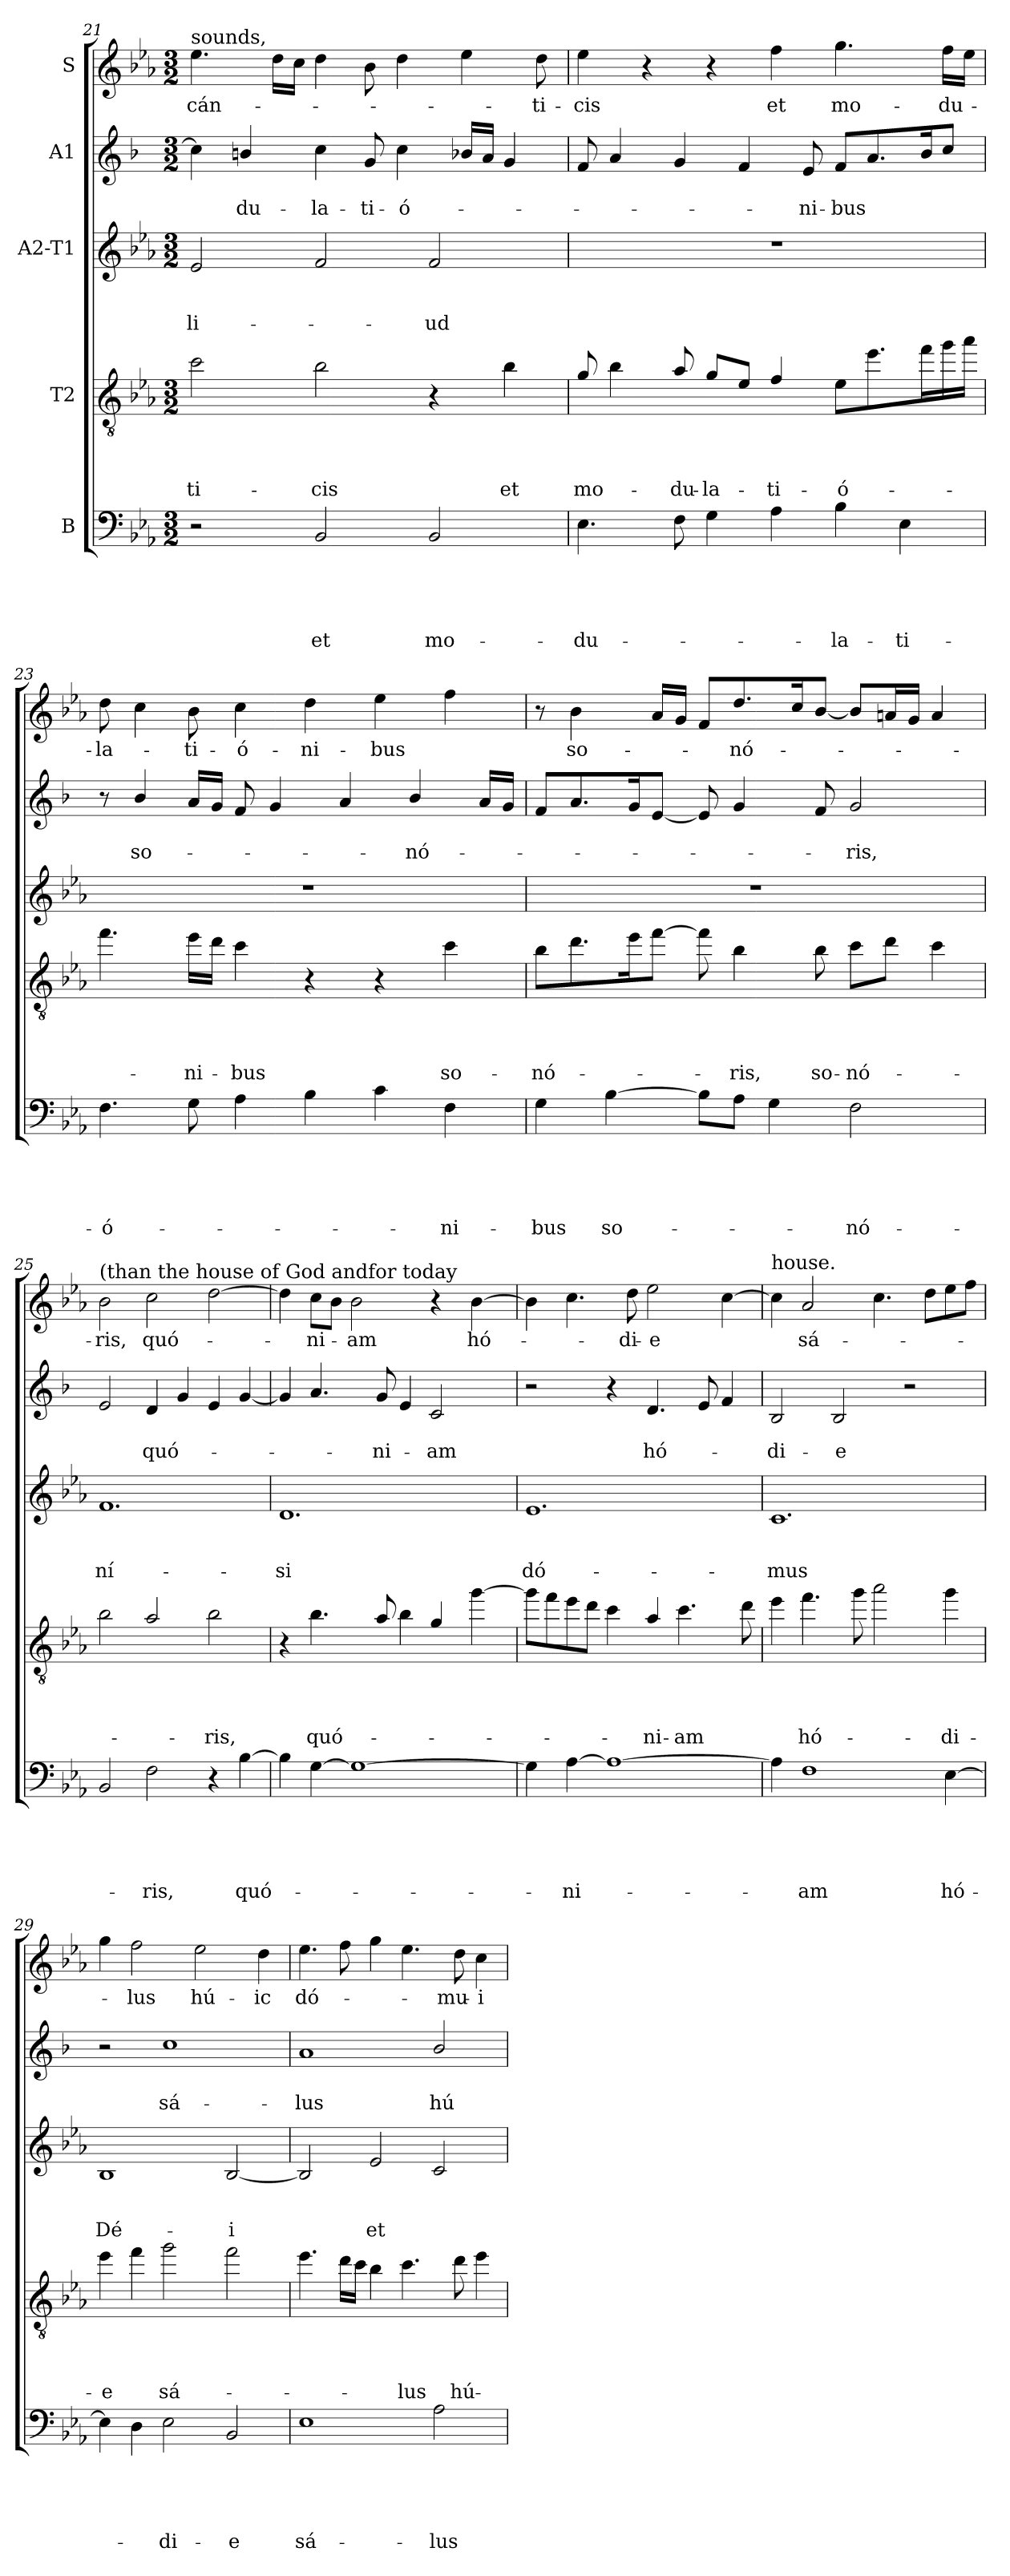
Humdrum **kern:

**kern	**text	**text	**text	**text	**text	**kern	**text	**text	**text	**text	**kern	**text	**text	**text	**kern	**text	**text	**kern	**text
*part5	*part5	*part5	*part5	*part5	*part5	*part4	*part4	*part4	*part4	*part4	*part3	*part3	*part3	*part3	*part2	*part2	*part2	*part1	*part1
*staff5	*staff5	*staff5	*staff5	*staff5	*staff5	*staff4	*staff4	*staff4	*staff4	*staff4	*staff3	*staff3	*staff3	*staff3	*staff2	*staff2	*staff2	*staff1	*staff1
*I"B	*	*	*	*	*	*I"T2	*	*	*	*	*I"A2-T1	*	*	*	*I"A1	*	*	*I"S	*
*clefF4	*	*	*	*	*	*clefGv2	*	*	*	*	*clefG2	*	*	*	*clefG2	*	*	*clefG2	*
*	*	*	*	*	*	*ITrd8c14	*	*	*	*	*	*	*	*	*ITrd1c2	*	*	*	*
*k[b-e-a-]	*	*	*	*	*	*k[b-e-a-]	*	*	*	*	*k[b-e-a-]	*	*	*	*k[b-e-a-]	*	*	*k[b-e-a-]	*
*E-:	*	*	*	*	*	*E-:	*	*	*	*	*E-:	*	*	*	*E-:	*	*	*E-:	*
*M3/2	*	*	*	*	*	*M3/2	*	*	*	*	*M3/2	*	*	*	*M3/2	*	*	*M3/2	*
=21	=21	=21	=21	=21	=21	=21	=21	=21	=21	=21	=21	=21	=21	=21	=21	=21	=21	=21	=21
!	!	!	!	!	!	!	!	!	!	!	!	!	!	!	!	!	!	!LO:TX:a:t=sounds,	!
!	!	!	!	!	!	!	!	!	!	!LO:LY:b	!	!	!	!LO:LY:b	!	!	!	!	!LO:LY:b
2r	.	.	.	.	.	2c\	.	.	.	-ti-	2e-/	.	.	-li-	4b-\]	.	.	4.ee-\	cán-
!	!	!	!	!	!	!	!	!	!	!	!	!	!	!	!	!	!LO:LY:b	!	!
.	.	.	.	.	.	.	.	.	.	.	.	.	.	.	4a/	.	-du-	.	.
.	.	.	.	.	.	.	.	.	.	.	.	.	.	.	.	.	.	16dd\LL	.
.	.	.	.	.	.	.	.	.	.	.	.	.	.	.	.	.	.	16cc\JJ	.
!	!	!	!	!	!LO:LY:b	!	!	!	!	!LO:LY:b	!	!	!	!	!	!	!LO:LY:b	!	!
2BB-/	.	.	.	.	et	2B-\	.	.	.	-cis	2f/	.	.	.	4b-\	.	-la-	4dd\	.
!	!	!	!	!	!	!	!	!	!	!	!	!	!	!	!	!	!LO:LY:b	!	!
.	.	.	.	.	.	.	.	.	.	.	.	.	.	.	8f/	.	-ti-	8b-\	.
!	!	!	!	!	!	!	!	!	!	!	!	!	!	!	!	!	!LO:LY:b	!	!
.	.	.	.	.	.	.	.	.	.	.	.	.	.	.	4b-\	.	-ó-	4dd\	.
!	!	!	!	!	!LO:LY:b	!	!	!	!	!	!	!	!	!LO:LY:b	!	!	!	!	!
2BB-/	.	.	.	.	mo-	4r	.	.	.	.	2f/	.	.	-ud	.	.	.	.	.
.	.	.	.	.	.	.	.	.	.	.	.	.	.	.	16a-/LL	.	.	4ee-\	.
.	.	.	.	.	.	.	.	.	.	.	.	.	.	.	16g/JJ	.	.	.	.
!	!	!	!	!	!	!	!	!	!	!LO:LY:b	!	!	!	!	!	!	!	!	!
.	.	.	.	.	.	4B-\	.	.	.	et	.	.	.	.	4f/	.	.	.	.
!	!	!	!	!	!	!	!	!	!	!	!	!	!	!	!	!	!	!	!LO:LY:b
.	.	.	.	.	.	.	.	.	.	.	.	.	.	.	.	.	.	8dd\	-ti-
=22	=22	=22	=22	=22	=22	=22	=22	=22	=22	=22	=22	=22	=22	=22	=22	=22	=22	=22	=22
!	!	!	!	!	!LO:LY:b	!	!	!	!	!LO:LY:b	!	!	!	!	!	!	!	!	!LO:LY:b
4.E-\	.	.	.	.	-du-	8G/	.	.	.	mo-	1.r	.	.	.	8e-/	.	.	4ee-\	-cis
.	.	.	.	.	.	4B-\	.	.	.	.	.	.	.	.	4g/	.	.	.	.
.	.	.	.	.	.	.	.	.	.	.	.	.	.	.	.	.	.	4r	.
!	!	!	!	!	!	!	!	!	!	!LO:LY:b	!	!	!	!	!	!	!	!	!
8F\	.	.	.	.	.	8A-/	.	.	.	-du-	.	.	.	.	4f/	.	.	.	.
!	!	!	!	!	!	!	!	!	!	!LO:LY:b	!	!	!	!	!	!	!	!	!
4G\	.	.	.	.	.	8G/L	.	.	.	-la-	.	.	.	.	.	.	.	4r	.
.	.	.	.	.	.	8E-/J	.	.	.	.	.	.	.	.	4e-/	.	.	.	.
!	!	!	!	!	!	!	!	!	!	!LO:LY:b	!	!	!	!	!	!	!	!	!LO:LY:b
4A-\	.	.	.	.	.	4F/	.	.	.	-ti-	.	.	.	.	.	.	.	4ff\	et
!	!	!	!	!	!	!	!	!	!	!	!	!	!	!	!	!	!LO:LY:b	!	!
.	.	.	.	.	.	.	.	.	.	.	.	.	.	.	8d/	.	-ni-	.	.
!	!	!	!	!	!LO:LY:b	!	!	!	!	!LO:LY:b	!	!	!	!	!	!	!LO:LY:b	!	!LO:LY:b
4B-\	.	.	.	.	-la-	8E-\L	.	.	.	-ó-	.	.	.	.	8e-/L	.	-bus	4.gg\	mo-
.	.	.	.	.	.	8.e-\	.	.	.	.	.	.	.	.	8.g/	.	.	.	.
!	!	!	!	!	!LO:LY:b	!	!	!	!	!	!	!	!	!	!	!	!	!	!
4E-\	.	.	.	.	-ti-	.	.	.	.	.	.	.	.	.	.	.	.	.	.
.	.	.	.	.	.	16f\L	.	.	.	.	.	.	.	.	16a-/k	.	.	.	.
!	!	!	!	!	!	!	!	!	!	!	!	!	!	!	!	!	!	!	!LO:LY:b
.	.	.	.	.	.	16g\	.	.	.	.	.	.	.	.	8b-/J	.	.	16ff\LL	-du-
.	.	.	.	.	.	16a-\JJ	.	.	.	.	.	.	.	.	.	.	.	16ee-\JJ	.
!!LO:LB:g=z
=23	=23	=23	=23	=23	=23	=23	=23	=23	=23	=23	=23	=23	=23	=23	=23	=23	=23	=23	=23
!	!	!	!	!	!LO:LY:b	!	!	!	!	!	!	!	!	!	!	!	!	!	!LO:LY:b
4.F\	.	.	.	.	-ó-	4.f\	.	.	.	.	1.r	.	.	.	8r	.	.	8dd\	-la-
!	!	!	!	!	!	!	!	!	!	!	!	!	!	!	!	!	!LO:LY:b	!	!
.	.	.	.	.	.	.	.	.	.	.	.	.	.	.	4a-/	.	so-	4cc\	.
!	!	!	!	!	!	!	!	!	!	!LO:LY:b	!	!	!	!	!	!	!	!	!LO:LY:b
8G\	.	.	.	.	.	16e-\LL	.	.	.	-ni-	.	.	.	.	16g/LL	.	.	8b-\	-ti-
.	.	.	.	.	.	16d\JJ	.	.	.	.	.	.	.	.	16f/JJ	.	.	.	.
!	!	!	!	!	!	!	!	!	!	!LO:LY:b	!	!	!	!	!	!	!	!	!LO:LY:b
4A-\	.	.	.	.	.	4c\	.	.	.	-bus	.	.	.	.	8e-/	.	.	4cc\	-ó-
.	.	.	.	.	.	.	.	.	.	.	.	.	.	.	4f/	.	.	.	.
!	!	!	!	!	!	!	!	!	!	!	!	!	!	!	!	!	!	!	!LO:LY:b
4B-\	.	.	.	.	.	4r	.	.	.	.	.	.	.	.	.	.	.	4dd\	-ni-
.	.	.	.	.	.	.	.	.	.	.	.	.	.	.	4g/	.	.	.	.
!	!	!	!	!	!	!	!	!	!	!	!	!	!	!	!	!	!	!	!LO:LY:b
4c\	.	.	.	.	.	4r	.	.	.	.	.	.	.	.	.	.	.	4ee-\	-bus
!	!	!	!	!	!	!	!	!	!	!	!	!	!	!	!	!	!LO:LY:b	!	!
.	.	.	.	.	.	.	.	.	.	.	.	.	.	.	4a-/	.	-nó-	.	.
!	!	!	!	!	!LO:LY:b	!	!	!	!	!LO:LY:b	!	!	!	!	!	!	!	!	!
4F\	.	.	.	.	-ni-	4c\	.	.	.	so-	.	.	.	.	.	.	.	4ff\	.
.	.	.	.	.	.	.	.	.	.	.	.	.	.	.	16g/LL	.	.	.	.
.	.	.	.	.	.	.	.	.	.	.	.	.	.	.	16f/JJ	.	.	.	.
=24	=24	=24	=24	=24	=24	=24	=24	=24	=24	=24	=24	=24	=24	=24	=24	=24	=24	=24	=24
!	!	!	!	!	!LO:LY:b	!	!	!	!	!LO:LY:b	!	!	!	!	!	!	!	!	!
4G\	.	.	.	.	-bus	8B-\L	.	.	.	-nó-	1.r	.	.	.	8e-/L	.	.	8r	.
!	!	!	!	!	!	!	!	!	!	!	!	!	!	!	!	!	!	!	!LO:LY:b
.	.	.	.	.	.	8.d\	.	.	.	.	.	.	.	.	8.g/	.	.	4b-\	so-
!	!	!	!	!	!LO:LY:b	!	!	!	!	!	!	!	!	!	!	!	!	!	!
[4B-\	.	.	.	.	so-	.	.	.	.	.	.	.	.	.	.	.	.	.	.
.	.	.	.	.	.	16e-\k	.	.	.	.	.	.	.	.	16f/k	.	.	.	.
.	.	.	.	.	.	[8f\J	.	.	.	.	.	.	.	.	[8d/J	.	.	16a-/LL	.
.	.	.	.	.	.	.	.	.	.	.	.	.	.	.	.	.	.	16g/JJ	.
8B-\L]	.	.	.	.	.	8f\]	.	.	.	.	.	.	.	.	8d/]	.	.	8f/L	.
!	!	!	!	!	!	!	!	!	!	!LO:LY:b	!	!	!	!	!	!	!	!	!LO:LY:b
8A-\J	.	.	.	.	.	4B-\	.	.	.	-ris,	.	.	.	.	4f/	.	.	8.dd/	-nó-
4G\	.	.	.	.	.	.	.	.	.	.	.	.	.	.	.	.	.	.	.
.	.	.	.	.	.	.	.	.	.	.	.	.	.	.	.	.	.	16cc/k	.
!	!	!	!	!	!	!	!	!	!	!LO:LY:b	!	!	!	!	!	!	!	!	!
.	.	.	.	.	.	8B-\	.	.	.	so-	.	.	.	.	8e-/	.	.	[8b-/J	.
!	!	!	!	!	!LO:LY:b	!	!	!	!	!LO:LY:b	!	!	!	!	!	!	!LO:LY:b	!	!
2F\	.	.	.	.	-nó-	8c\L	.	.	.	-nó-	.	.	.	.	2f/	.	-ris,	8b-/L]	.
.	.	.	.	.	.	8d\J	.	.	.	.	.	.	.	.	.	.	.	16a/L	.
.	.	.	.	.	.	.	.	.	.	.	.	.	.	.	.	.	.	16g/JJ	.
.	.	.	.	.	.	4c\	.	.	.	.	.	.	.	.	.	.	.	4a/	.
=25	=25	=25	=25	=25	=25	=25	=25	=25	=25	=25	=25	=25	=25	=25	=25	=25	=25	=25	=25
!	!	!	!	!	!	!	!	!	!	!	!	!	!	!	!	!	!	!LO:TX:a:t=(than the house of God and	!
!	!	!	!	!	!	!	!	!	!	!	!	!	!	!LO:LY:b	!	!	!	!	!LO:LY:b
2BB-/	.	.	.	.	.	2B-\	.	.	.	.	1.f	.	.	ní-	2d/	.	.	2b-\	-ris,
!	!	!	!	!	!LO:LY:b	!	!	!	!	!	!	!	!	!	!	!	!LO:LY:b	!	!LO:LY:b
2F\	.	.	.	.	-ris,	2A-/	.	.	.	.	.	.	.	.	4c/	.	quó-	2cc\	quó-
.	.	.	.	.	.	.	.	.	.	.	.	.	.	.	4f/	.	.	.	.
!	!	!	!	!	!	!	!	!	!	!LO:LY:b	!	!	!	!	!	!	!	!	!
4r	.	.	.	.	.	2B-\	.	.	.	-ris,	.	.	.	.	4d/	.	.	[2dd\	.
!	!	!	!	!	!LO:LY:b	!	!	!	!	!	!	!	!	!	!	!	!	!	!
[4B-\	.	.	.	.	quó-	.	.	.	.	.	.	.	.	.	[4f/	.	.	.	.
!!LO:PB:g=z
=26	=26	=26	=26	=26	=26	=26	=26	=26	=26	=26	=26	=26	=26	=26	=26	=26	=26	=26	=26
!	!	!	!	!	!	!	!	!	!	!	!	!	!	!	!	!	!	!LO:TX:a:t=gate of heaven.)	!
!	!	!	!	!	!	!	!	!	!	!	!	!	!	!LO:LY:b	!	!	!	!	!
*	*	*	*	*	*	*	*	*	*	*	*	*	*	*	*	*	*	*^	*
4B-\]	.	.	.	.	.	4r	.	.	.	.	1.d	.	.	-si	4f/]	.	.	4dd\]	2ryy	.
!	!	!	!	!	!	!	!	!	!	!LO:LY:b	!	!	!	!	!	!	!	!	!	!LO:LY:b
[4G\	.	.	.	.	.	4.B-\	.	.	.	quó-	.	.	.	.	4.g/	.	.	8cc\L	.	-ni-
.	.	.	.	.	.	.	.	.	.	.	.	.	.	.	.	.	.	8b-\J	.	.
!	!	!	!	!	!	!	!	!	!	!	!	!	!	!	!	!	!	!	!	!LO:LY:b
1G_	.	.	.	.	.	.	.	.	.	.	.	.	.	.	.	.	.	2b-\	16.ryy	-am
!	!	!	!	!	!	!	!	!	!	!	!	!	!	!	!	!	!	!	!LO:TX:a:t=for today	!
.	.	.	.	.	.	.	.	.	.	.	.	.	.	.	.	.	.	.	2ryy	.
!	!	!	!	!	!	!	!	!	!	!	!	!	!	!	!	!	!LO:LY:b	!	!	!
.	.	.	.	.	.	8A-/	.	.	.	.	.	.	.	.	8f/	.	-ni-	.	.	.
.	.	.	.	.	.	4B-\	.	.	.	.	.	.	.	.	4d/	.	.	.	.	.
!	!	!	!	!	!	!	!	!	!	!	!	!	!	!	!	!	!LO:LY:b	!	!	!
.	.	.	.	.	.	4G/	.	.	.	.	.	.	.	.	2B-/	.	-am	4r	.	.
.	.	.	.	.	.	.	.	.	.	.	.	.	.	.	.	.	.	.	4ryy	.
!	!	!	!	!	!	!	!	!	!	!	!	!	!	!	!	!	!	!	!	!LO:LY:b
.	.	.	.	.	.	[4g\	.	.	.	.	.	.	.	.	.	.	.	[4b-\	.	hó-
.	.	.	.	.	.	.	.	.	.	.	.	.	.	.	.	.	.	.	8ryy	.
.	.	.	.	.	.	.	.	.	.	.	.	.	.	.	.	.	.	.	32ryy	.
=27	=27	=27	=27	=27	=27	=27	=27	=27	=27	=27	=27	=27	=27	=27	=27	=27	=27	=27	=27	=27
!	!	!	!	!	!	!	!	!	!	!	!	!	!	!	!	!	!	!LO:TX:a:t=salvation has come to this	!	!
!	!	!	!	!	!	!	!	!	!	!	!	!	!	!LO:LY:b	!	!	!	!	!	!
*	*	*	*	*	*	*	*	*	*	*	*	*	*	*	*	*	*	*v	*v	*
4G\]	.	.	.	.	.	8g\L]	.	.	.	.	1.e-	.	.	dó-	2r	.	.	4b-\]	.
.	.	.	.	.	.	8f\	.	.	.	.	.	.	.	.	.	.	.	.	.
!	!	!	!	!	!LO:LY:b	!	!	!	!	!	!	!	!	!	!	!	!	!	!
[4A-\	.	.	.	.	-ni-	8e-\	.	.	.	.	.	.	.	.	.	.	.	4.cc\	.
.	.	.	.	.	.	8d\J	.	.	.	.	.	.	.	.	.	.	.	.	.
1A-_	.	.	.	.	.	4c\	.	.	.	.	.	.	.	.	4r	.	.	.	.
!	!	!	!	!	!	!	!	!	!	!	!	!	!	!	!	!	!	!	!LO:LY:b
.	.	.	.	.	.	.	.	.	.	.	.	.	.	.	.	.	.	8dd\	-di-
!	!	!	!	!	!	!	!	!	!	!LO:LY:b	!	!	!	!	!	!	!LO:LY:b	!	!LO:LY:b
.	.	.	.	.	.	4A-/	.	.	.	-ni-	.	.	.	.	4.c/	.	hó-	2ee-\	-e
!	!	!	!	!	!	!	!	!	!	!LO:LY:b	!	!	!	!	!	!	!	!	!
.	.	.	.	.	.	4.c\	.	.	.	-am	.	.	.	.	.	.	.	.	.
.	.	.	.	.	.	.	.	.	.	.	.	.	.	.	8d/	.	.	.	.
.	.	.	.	.	.	.	.	.	.	.	.	.	.	.	4e-/	.	.	[4cc\	.
.	.	.	.	.	.	8d\	.	.	.	.	.	.	.	.	.	.	.	.	.
=28	=28	=28	=28	=28	=28	=28	=28	=28	=28	=28	=28	=28	=28	=28	=28	=28	=28	=28	=28
!	!	!	!	!	!	!	!	!	!	!	!	!	!	!	!	!	!	!LO:TX:a:t=house.	!
!	!	!	!	!	!	!	!	!	!	!	!	!	!	!LO:LY:b	!	!	!LO:LY:b	!	!
4A-\]	.	.	.	.	.	4e-\	.	.	.	.	1.c	.	.	-mus	2A-/	.	-di-	4cc\]	.
!	!	!	!	!	!LO:LY:b	!	!	!	!	!LO:LY:b	!	!	!	!	!	!	!	!	!LO:LY:b
1F	.	.	.	.	-am	4.f\	.	.	.	hó-	.	.	.	.	.	.	.	2a-/	sá-
!	!	!	!	!	!	!	!	!	!	!	!	!	!	!	!	!	!LO:LY:b	!	!
.	.	.	.	.	.	.	.	.	.	.	.	.	.	.	2A-/	.	-e	.	.
.	.	.	.	.	.	8g\	.	.	.	.	.	.	.	.	.	.	.	.	.
.	.	.	.	.	.	2a-\	.	.	.	.	.	.	.	.	.	.	.	4.cc\	.
.	.	.	.	.	.	.	.	.	.	.	.	.	.	.	2r	.	.	.	.
.	.	.	.	.	.	.	.	.	.	.	.	.	.	.	.	.	.	8dd\L	.
!	!	!	!	!	!LO:LY:b	!	!	!	!	!LO:LY:b	!	!	!	!	!	!	!	!	!
[4E-\	.	.	.	.	hó-	4g\	.	.	.	-di-	.	.	.	.	.	.	.	8ee-\	.
.	.	.	.	.	.	.	.	.	.	.	.	.	.	.	.	.	.	8ff\J	.
=29	=29	=29	=29	=29	=29	=29	=29	=29	=29	=29	=29	=29	=29	=29	=29	=29	=29	=29	=29
!	!	!	!	!	!	!	!	!	!	!LO:LY:b	!	!	!	!LO:LY:b	!	!	!	!	!
4E-\]	.	.	.	.	.	4e-\	.	.	.	-e	1B-	.	.	Dé-	2r	.	.	4gg\	.
!	!	!	!	!	!	!	!	!	!	!	!	!	!	!	!	!	!	!	!LO:LY:b
4D\	.	.	.	.	.	4f\	.	.	.	.	.	.	.	.	.	.	.	2ff\	-lus
!	!	!	!	!	!LO:LY:b	!	!	!	!	!LO:LY:b	!	!	!	!	!	!	!LO:LY:b	!	!
2E-\	.	.	.	.	-di-	2g\	.	.	.	sá-	.	.	.	.	1b-	.	sá-	.	.
!	!	!	!	!	!	!	!	!	!	!	!	!	!	!	!	!	!	!	!LO:LY:b
.	.	.	.	.	.	.	.	.	.	.	.	.	.	.	.	.	.	2ee-\	hú-
!	!	!	!	!	!LO:LY:b	!	!	!	!	!	!	!	!	!LO:LY:b	!	!	!	!	!
2BB-/	.	.	.	.	-e	2f\	.	.	.	.	[2B-/	.	.	-i	.	.	.	.	.
!	!	!	!	!	!	!	!	!	!	!	!	!	!	!	!	!	!	!	!LO:LY:b
.	.	.	.	.	.	.	.	.	.	.	.	.	.	.	.	.	.	4dd\	-ic
!!LO:LB:g=z
=30	=30	=30	=30	=30	=30	=30	=30	=30	=30	=30	=30	=30	=30	=30	=30	=30	=30	=30	=30
!	!	!	!	!	!LO:LY:b	!	!	!	!	!	!	!	!	!	!	!	!LO:LY:b	!	!LO:LY:b
1E-	.	.	.	.	sá-	4.e-\	.	.	.	.	2B-/]	.	.	.	1g	.	-lus	4.ee-\	dó-
.	.	.	.	.	.	16d\LL	.	.	.	.	.	.	.	.	.	.	.	8ff\	.
.	.	.	.	.	.	16c\JJ	.	.	.	.	.	.	.	.	.	.	.	.	.
!	!	!	!	!	!	!	!	!	!	!	!	!	!	!LO:LY:b	!	!	!	!	!
.	.	.	.	.	.	4B-\	.	.	.	.	2e-/	.	.	et	.	.	.	4gg\	.
!	!	!	!	!	!	!	!	!	!	!LO:LY:b	!	!	!	!	!	!	!	!	!
.	.	.	.	.	.	4.c\	.	.	.	-lus	.	.	.	.	.	.	.	4.ee-\	.
!	!	!	!	!	!LO:LY:b	!	!	!	!	!	!	!	!	!	!	!	!LO:LY:b	!	!
2A-\	.	.	.	.	-lus	.	.	.	.	.	2c/	.	.	.	2a-/	.	hú-	.	.
!	!	!	!	!	!	!	!	!	!	!LO:LY:b	!	!	!	!	!	!	!	!	!LO:LY:b
.	.	.	.	.	.	8d\	.	.	.	hú-	.	.	.	.	.	.	.	8dd\	-mu-
!	!	!	!	!	!	!	!	!	!	!	!	!	!	!	!	!	!	!	!LO:LY:b
.	.	.	.	.	.	4e-\	.	.	.	.	.	.	.	.	.	.	.	4cc\	-i
=	=	=	=	=	=	=	=	=	=	=	=	=	=	=	=	=	=	=	=
*-	*-	*-	*-	*-	*-	*-	*-	*-	*-	*-	*-	*-	*-	*-	*-	*-	*-	*-	*-
